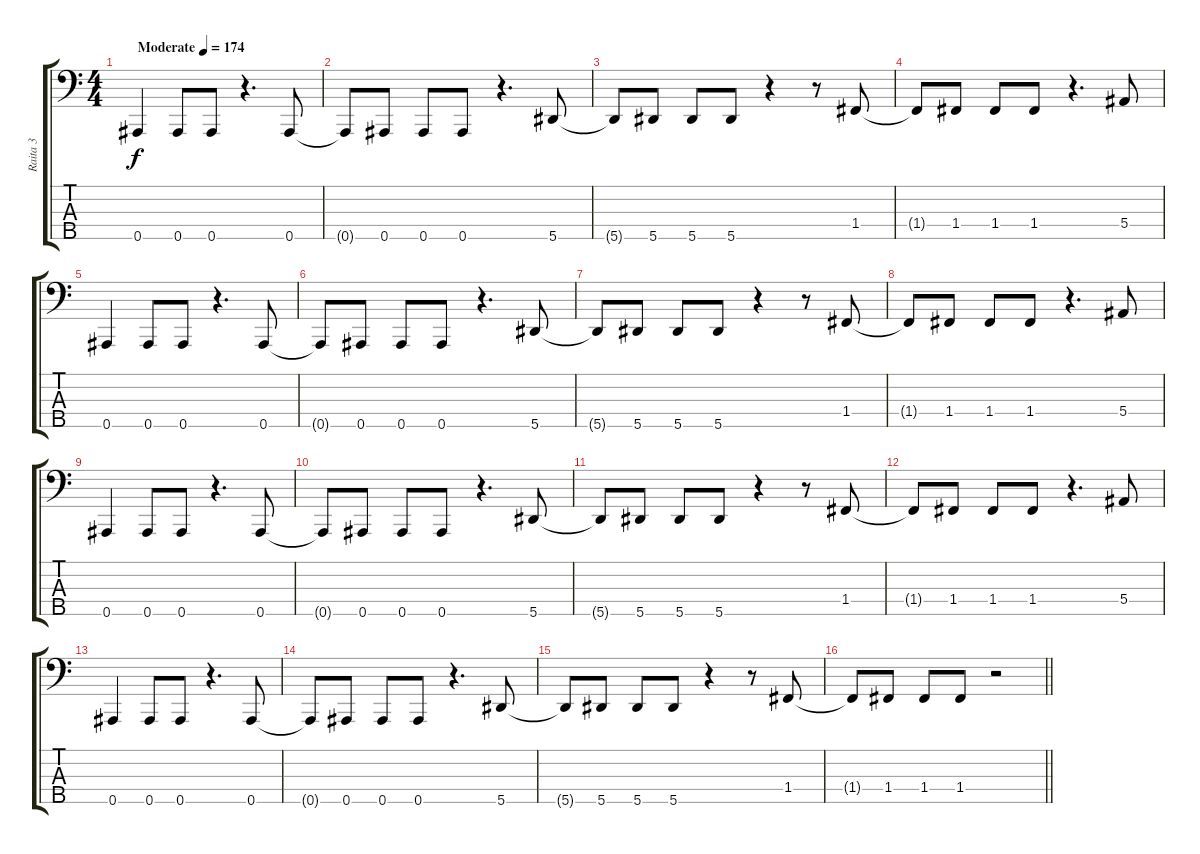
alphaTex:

\track ("Raita 3" "Raita 3") {instrument slapbass1}
\staff {score tabs}
\tuning (G2 Eb2 Bb1 F1 Bb0) {hide}
\ts (4 4)
\tempo (174 "Moderate")
\clef f4
\ks c
0.5.4{dy f instrument slapbass1} 0.5.8 0.5.8 r.4{d} 0.5.8 |
0.5{t}.8 0.5.8 0.5.8 0.5.8 r.4{d} 5.5.8 |
5.5{t}.8 5.5.8 5.5.8 5.5.8 r.4 r.8 1.4.8 |
1.4{t}.8 1.4.8 1.4.8 1.4.8 r.4{d} 5.4.8 |
0.5.4 0.5.8 0.5.8 r.4{d} 0.5.8 |
0.5{t}.8 0.5.8 0.5.8 0.5.8 r.4{d} 5.5.8 |
5.5{t}.8 5.5.8 5.5.8 5.5.8 r.4 r.8 1.4.8 |
1.4{t}.8 1.4.8 1.4.8 1.4.8 r.4{d} 5.4.8 |
0.5.4 0.5.8 0.5.8 r.4{d} 0.5.8 |
0.5{t}.8 0.5.8 0.5.8 0.5.8 r.4{d} 5.5.8 |
5.5{t}.8 5.5.8 5.5.8 5.5.8 r.4 r.8 1.4.8 |
1.4{t}.8 1.4.8 1.4.8 1.4.8 r.4{d} 5.4.8 |
0.5.4 0.5.8 0.5.8 r.4{d} 0.5.8 |
0.5{t}.8 0.5.8 0.5.8 0.5.8 r.4{d} 5.5.8 |
5.5{t}.8 5.5.8 5.5.8 5.5.8 r.4 r.8 1.4.8 |
\barLineRight lightlight
1.4{t}.8 1.4.8 1.4.8 1.4.8 r.2
